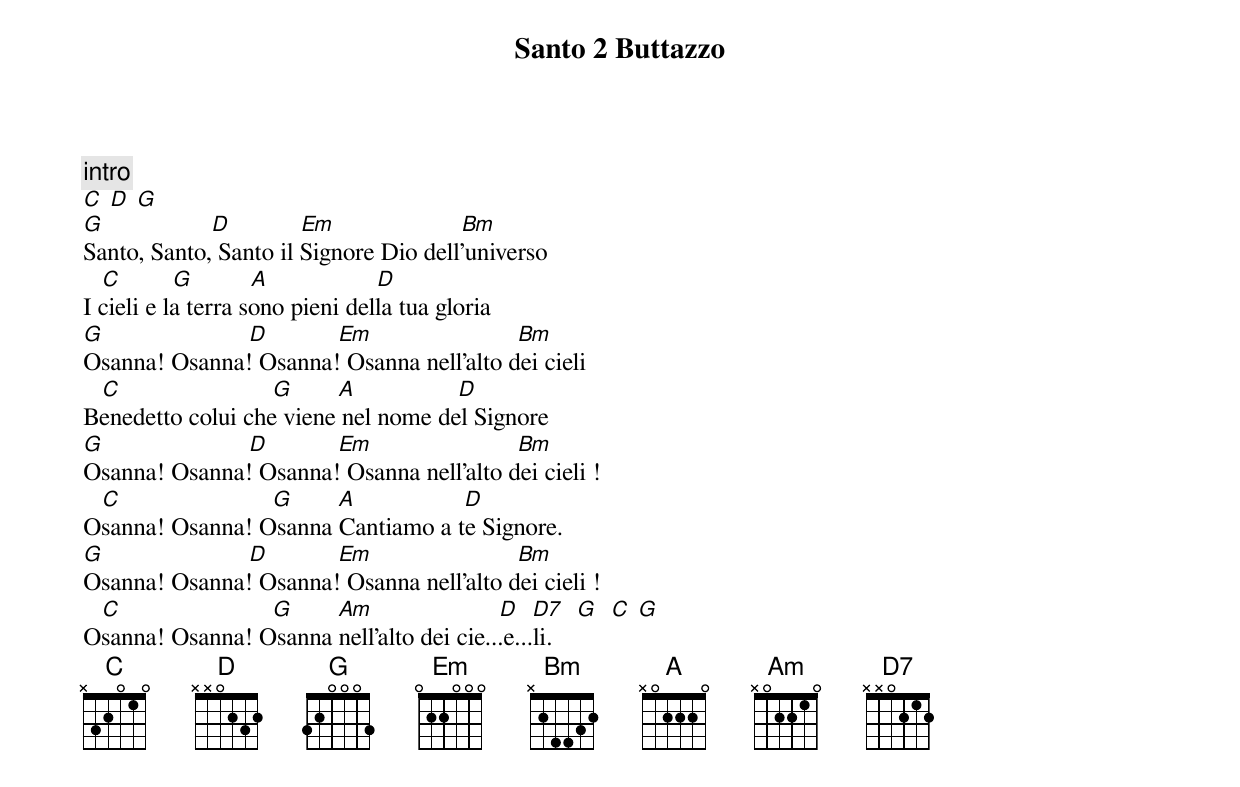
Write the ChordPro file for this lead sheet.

{title: Santo 2 Buttazzo}
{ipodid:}
{c:intro}
[C] [D] [G]
[G]                 [D]           [Em]                    [Bm]
Santo, Santo, Santo il Signore Dio dell'universo
   [C]        [G]         [A]                 [D]
I cieli e la terra sono pieni della tua gloria
[G]                       [D]           [Em]                       [Bm]
Osanna! Osanna! Osanna! Osanna nell'alto dei cieli
   [C]                        [G]       [A]                [D]
Benedetto colui che viene nel nome del Signore
[G]                       [D]           [Em]                       [Bm]
Osanna! Osanna! Osanna! Osanna nell'alto dei cieli !
   [C]                        [G]       [A]                 [D]
Osanna! Osanna! Osanna Cantiamo a te Signore.
[G]                       [D]           [Em]                       [Bm]
Osanna! Osanna! Osanna! Osanna nell'alto dei cieli !
   [C]                        [G]       [Am]                    [D]  [D7]  [G]  [C] [G]
Osanna! Osanna! Osanna nell'alto dei cie...e...li.
